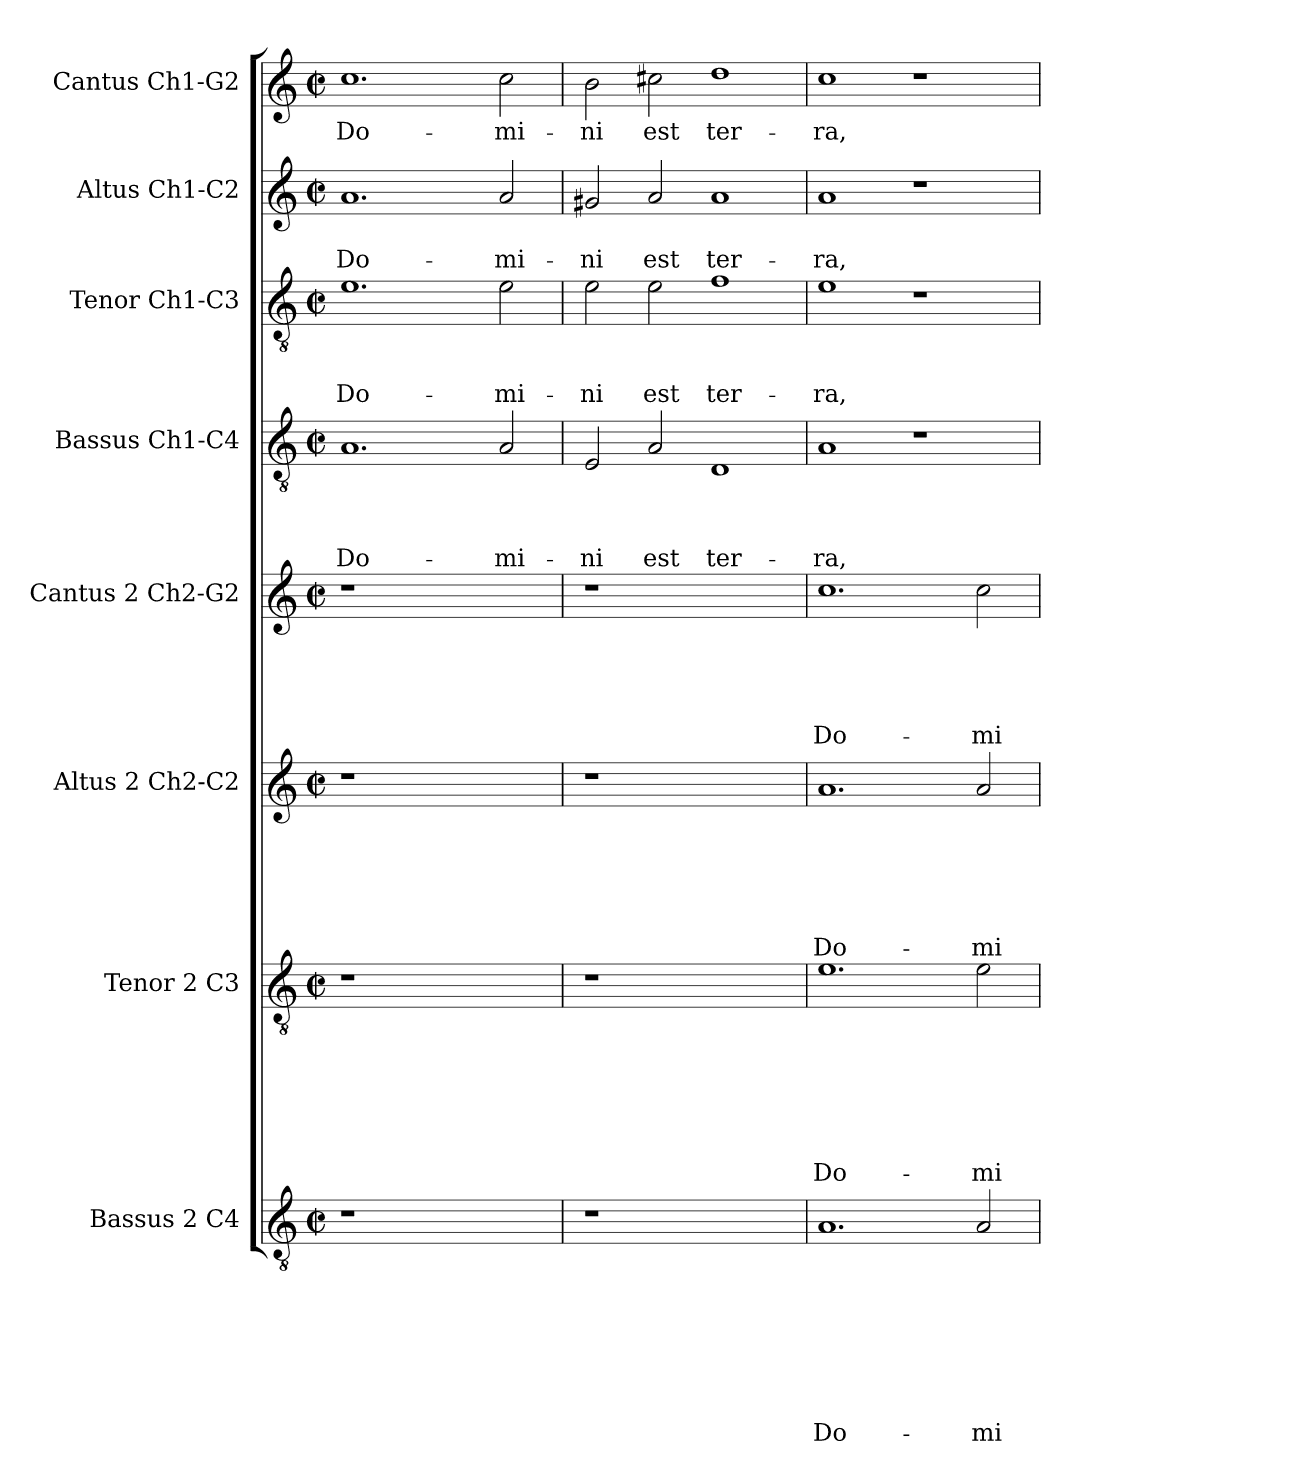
**kern	**text	**text	**text	**text	**text	**text	**text	**text	**kern	**text	**text	**text	**text	**text	**text	**text	**kern	**text	**text	**text	**text	**text	**text	**kern	**text	**text	**text	**text	**text	**kern	**text	**text	**text	**text	**kern	**text	**text	**text	**kern	**text	**text	**kern	**text
*part8	*part8	*part8	*part8	*part8	*part8	*part8	*part8	*part8	*part7	*part7	*part7	*part7	*part7	*part7	*part7	*part7	*part6	*part6	*part6	*part6	*part6	*part6	*part6	*part5	*part5	*part5	*part5	*part5	*part5	*part4	*part4	*part4	*part4	*part4	*part3	*part3	*part3	*part3	*part2	*part2	*part2	*part1	*part1
*staff8	*staff8	*staff8	*staff8	*staff8	*staff8	*staff8	*staff8	*staff8	*staff7	*staff7	*staff7	*staff7	*staff7	*staff7	*staff7	*staff7	*staff6	*staff6	*staff6	*staff6	*staff6	*staff6	*staff6	*staff5	*staff5	*staff5	*staff5	*staff5	*staff5	*staff4	*staff4	*staff4	*staff4	*staff4	*staff3	*staff3	*staff3	*staff3	*staff2	*staff2	*staff2	*staff1	*staff1
*I"Bassus 2 C4	*	*	*	*	*	*	*	*	*I"Tenor 2 C3	*	*	*	*	*	*	*	*I"Altus 2 Ch2-C2	*	*	*	*	*	*	*I"Cantus 2  Ch2-G2	*	*	*	*	*	*I"Bassus  Ch1-C4	*	*	*	*	*I"Tenor Ch1-C3	*	*	*	*I"Altus  Ch1-C2	*	*	*I"Cantus Ch1-G2	*
*I'B2	*	*	*	*	*	*	*	*	*I'T2	*	*	*	*	*	*	*	*I'A2	*	*	*	*	*	*	*I'C2	*	*	*	*	*	*I'B1	*	*	*	*	*I'T1	*	*	*	*I'A1	*	*	*I'C1	*
*clefGv2	*	*	*	*	*	*	*	*	*clefGv2	*	*	*	*	*	*	*	*clefG2	*	*	*	*	*	*	*clefG2	*	*	*	*	*	*clefGv2	*	*	*	*	*clefGv2	*	*	*	*clefG2	*	*	*clefG2	*
*k[]	*	*	*	*	*	*	*	*	*k[]	*	*	*	*	*	*	*	*k[]	*	*	*	*	*	*	*k[]	*	*	*	*	*	*k[]	*	*	*	*	*k[]	*	*	*	*k[]	*	*	*k[]	*
*C:	*	*	*	*	*	*	*	*	*C:	*	*	*	*	*	*	*	*C:	*	*	*	*	*	*	*C:	*	*	*	*	*	*C:	*	*	*	*	*C:	*	*	*	*C:	*	*	*C:	*
*M2/2	*	*	*	*	*	*	*	*	*M2/2	*	*	*	*	*	*	*	*M2/2	*	*	*	*	*	*	*M2/2	*	*	*	*	*	*M2/2	*	*	*	*	*M2/2	*	*	*	*M2/2	*	*	*M2/2	*
*met(c|)	*	*	*	*	*	*	*	*	*met(c|)	*	*	*	*	*	*	*	*met(c|)	*	*	*	*	*	*	*met(c|)	*	*	*	*	*	*met(c|)	*	*	*	*	*met(c|)	*	*	*	*met(c|)	*	*	*met(c|)	*
=1	=1	=1	=1	=1	=1	=1	=1	=1	=1	=1	=1	=1	=1	=1	=1	=1	=1	=1	=1	=1	=1	=1	=1	=1	=1	=1	=1	=1	=1	=1	=1	=1	=1	=1	=1	=1	=1	=1	=1	=1	=1	=1	=1
!	!	!	!	!	!	!	!	!	!	!	!	!	!	!	!	!	!	!	!	!	!	!	!	!	!	!	!	!	!	!	!	!	!	!LO:LY:b	!	!	!	!LO:LY:b	!	!	!LO:LY:b	!	!LO:LY:b
1r	.	.	.	.	.	.	.	.	1r	.	.	.	.	.	.	.	1r	.	.	.	.	.	.	1r	.	.	.	.	.	1.A	.	.	.	Do-	1.e	.	.	Do-	1.a	.	Do-	1.cc	Do-
1ryy	.	.	.	.	.	.	.	.	1ryy	.	.	.	.	.	.	.	1ryy	.	.	.	.	.	.	1ryy	.	.	.	.	.	.	.	.	.	.	.	.	.	.	.	.	.	.	.
!	!	!	!	!	!	!	!	!	!	!	!	!	!	!	!	!	!	!	!	!	!	!	!	!	!	!	!	!	!	!	!	!	!	!LO:LY:b	!	!	!	!LO:LY:b	!	!	!LO:LY:b	!	!LO:LY:b
.	.	.	.	.	.	.	.	.	.	.	.	.	.	.	.	.	.	.	.	.	.	.	.	.	.	.	.	.	.	2A/	.	.	.	-mi-	2e\	.	.	-mi-	2a/	.	-mi-	2cc\	-mi-
=2	=2	=2	=2	=2	=2	=2	=2	=2	=2	=2	=2	=2	=2	=2	=2	=2	=2	=2	=2	=2	=2	=2	=2	=2	=2	=2	=2	=2	=2	=2	=2	=2	=2	=2	=2	=2	=2	=2	=2	=2	=2	=2	=2
!	!	!	!	!	!	!	!	!	!	!	!	!	!	!	!	!	!	!	!	!	!	!	!	!	!	!	!	!	!	!	!	!	!	!LO:LY:b	!	!	!	!LO:LY:b	!	!	!LO:LY:b	!	!LO:LY:b
1r	.	.	.	.	.	.	.	.	1r	.	.	.	.	.	.	.	1r	.	.	.	.	.	.	1r	.	.	.	.	.	2E/	.	.	.	-ni	2e\	.	.	-ni	2g#X/	.	-ni	2b\	-ni
!	!	!	!	!	!	!	!	!	!	!	!	!	!	!	!	!	!	!	!	!	!	!	!	!	!	!	!	!	!	!	!	!	!	!LO:LY:b	!	!	!	!LO:LY:b	!	!	!LO:LY:b	!	!LO:LY:b
.	.	.	.	.	.	.	.	.	.	.	.	.	.	.	.	.	.	.	.	.	.	.	.	.	.	.	.	.	.	2A/	.	.	.	est	2e\	.	.	est	2a/	.	est	2cc#X\	est
!	!	!	!	!	!	!	!	!	!	!	!	!	!	!	!	!	!	!	!	!	!	!	!	!	!	!	!	!	!	!	!	!	!	!LO:LY:b	!	!	!	!LO:LY:b	!	!	!LO:LY:b	!	!LO:LY:b
1ryy	.	.	.	.	.	.	.	.	1ryy	.	.	.	.	.	.	.	1ryy	.	.	.	.	.	.	1ryy	.	.	.	.	.	1D	.	.	.	ter-	1f	.	.	ter-	1a	.	ter-	1dd	ter-
=3	=3	=3	=3	=3	=3	=3	=3	=3	=3	=3	=3	=3	=3	=3	=3	=3	=3	=3	=3	=3	=3	=3	=3	=3	=3	=3	=3	=3	=3	=3	=3	=3	=3	=3	=3	=3	=3	=3	=3	=3	=3	=3	=3
!	!	!	!	!	!	!	!	!LO:LY:b	!	!	!	!	!	!	!	!LO:LY:b	!	!	!	!	!	!	!LO:LY:b	!	!	!	!	!	!LO:LY:b	!	!	!	!	!LO:LY:b	!	!	!	!LO:LY:b	!	!	!LO:LY:b	!	!LO:LY:b
1.A	.	.	.	.	.	.	.	Do-	1.e	.	.	.	.	.	.	Do-	1.a	.	.	.	.	.	Do-	1.cc	.	.	.	.	Do-	1A	.	.	.	-ra,	1e	.	.	-ra,	1a	.	-ra,	1cc	-ra,
.	.	.	.	.	.	.	.	.	.	.	.	.	.	.	.	.	.	.	.	.	.	.	.	.	.	.	.	.	.	1r	.	.	.	.	1r	.	.	.	1r	.	.	1r	.
!	!	!	!	!	!	!	!	!LO:LY:b	!	!	!	!	!	!	!	!LO:LY:b	!	!	!	!	!	!	!LO:LY:b	!	!	!	!	!	!LO:LY:b	!	!	!	!	!	!	!	!	!	!	!	!	!	!
2A/	.	.	.	.	.	.	.	-mi-	2e\	.	.	.	.	.	.	-mi-	2a/	.	.	.	.	.	-mi-	2cc\	.	.	.	.	-mi-	.	.	.	.	.	.	.	.	.	.	.	.	.	.
=	=	=	=	=	=	=	=	=	=	=	=	=	=	=	=	=	=	=	=	=	=	=	=	=	=	=	=	=	=	=	=	=	=	=	=	=	=	=	=	=	=	=	=
*-	*-	*-	*-	*-	*-	*-	*-	*-	*-	*-	*-	*-	*-	*-	*-	*-	*-	*-	*-	*-	*-	*-	*-	*-	*-	*-	*-	*-	*-	*-	*-	*-	*-	*-	*-	*-	*-	*-	*-	*-	*-	*-	*-
